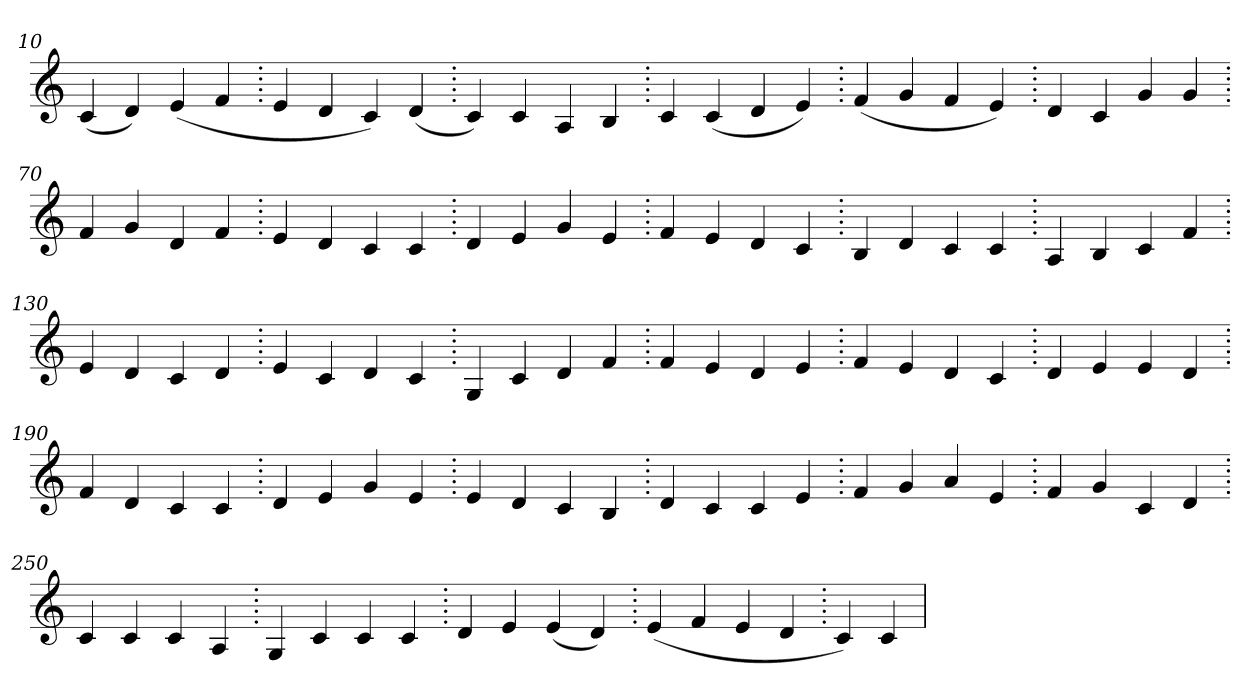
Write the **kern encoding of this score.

**kern
*part1
*staff1
*clefG2
=10.
(>4c
4d)
(>4e
4f
=20.
4e
4d
4c)
(>4d
=30.
4c)
4c
4A
4B
=40.
4c
(>4c
4d
4e)
=50.
(>4f
4g
4f
4e)
=60.
4d
4c
4g
4g
=70.
4f
4g
4d
4f
=80.
4e
4d
4c
4c
=90.
4d
4e
4g
4e
=100.
4f
4e
4d
4c
=110.
4B
4d
4c
4c
=120.
4A
4B
4c
4f
=130.
4e
4d
4c
4d
=140.
4e
4c
4d
4c
=150.
4G
4c
4d
4f
=160.
4f
4e
4d
4e
=170.
4f
4e
4d
4c
=180.
4d
4e
4e
4d
=190.
4f
4d
4c
4c
=200.
4d
4e
4g
4e
=210.
4e
4d
4c
4B
=220.
4d
4c
4c
4e
=230.
4f
4g
4a
4e
=240.
4f
4g
4c
4d
=250.
4c
4c
4c
4A
=260.
4G
4c
4c
4c
=270.
4d
4e
(>4e
4d)
=280.
(>4e
4f
4e
4d
=290.
4c)
4c
=
*-
